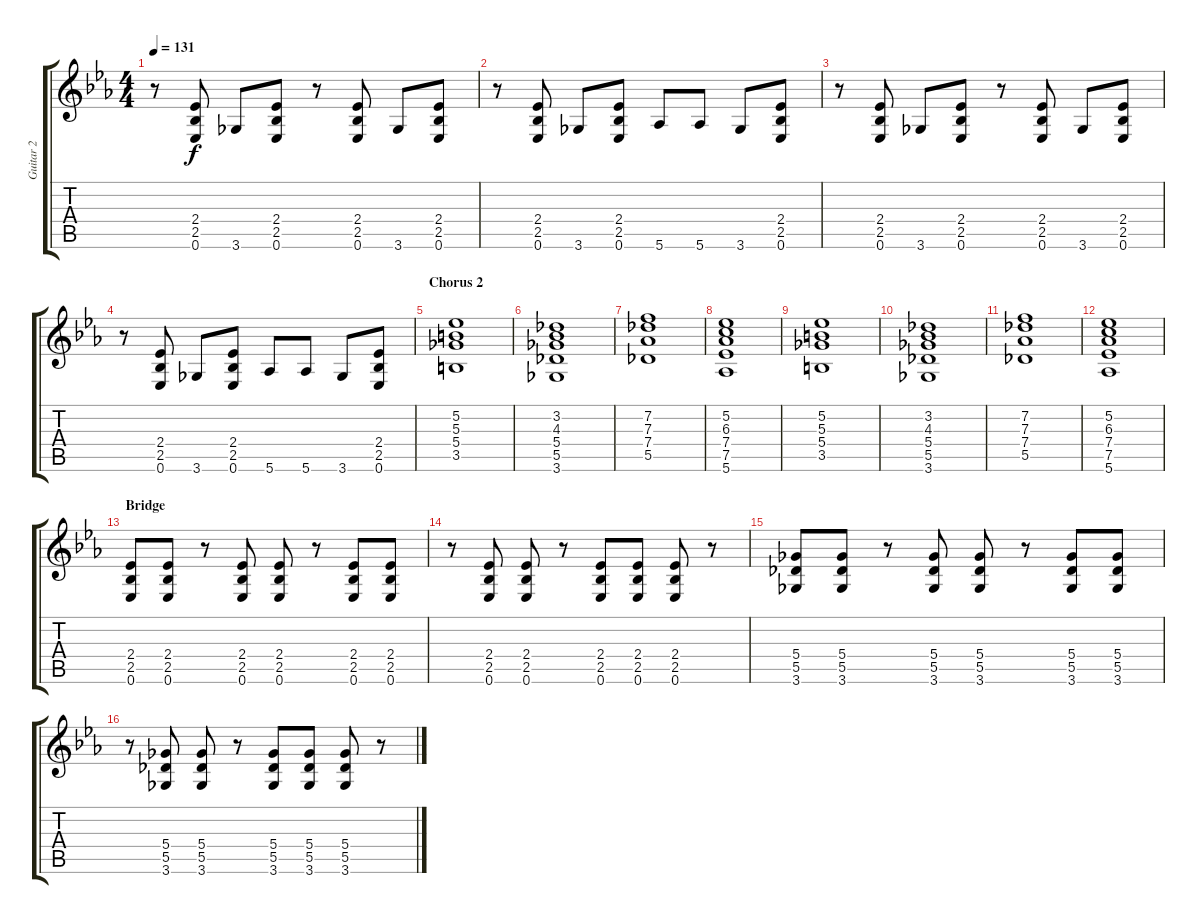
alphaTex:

\track ("Guitar 2" "Guitar 2") {instrument distortionguitar}
\staff {score tabs}
\tuning (Eb4 Bb3 Gb3 Db3 Ab2 Eb2) {hide}
\ts (4 4)
\tempo 131
\clef g2
\ks eb
r.8{dy f} (2.4 2.5 0.6).8 3.6.8 (2.4 2.5 0.6).8 r.8 (2.4 2.5 0.6).8 3.6.8 (2.4 2.5 0.6).8 |
r.8 (2.4 2.5 0.6).8 3.6.8 (2.4 2.5 0.6).8 5.6.8 5.6.8 3.6.8 (2.4 2.5 0.6).8 |
r.8 (2.4 2.5 0.6).8 3.6.8 (2.4 2.5 0.6).8 r.8 (2.4 2.5 0.6).8 3.6.8 (2.4 2.5 0.6).8 |
r.8 (2.4 2.5 0.6).8 3.6.8 (2.4 2.5 0.6).8 5.6.8 5.6.8 3.6.8 (2.4 2.5 0.6).8 |
\section ("" "Chorus 2")
(5.2 5.3 5.4 3.5).1 |
(3.2 4.3 5.4 5.5 3.6).1 |
(7.2 7.3 7.4 5.5).1 |
(5.2 6.3 7.4 7.5 5.6).1 |
(5.2 5.3 5.4 3.5).1 |
(3.2 4.3 5.4 5.5 3.6).1 |
(7.2 7.3 7.4 5.5).1 |
(5.2 6.3 7.4 7.5 5.6).1 |
\section ("" "Bridge")
(2.4 2.5 0.6).8 (2.4 2.5 0.6).8 r.8 (2.4 2.5 0.6).8 (2.4 2.5 0.6).8 r.8 (2.4 2.5 0.6).8 (2.4 2.5 0.6).8 |
r.8 (2.4 2.5 0.6).8 (2.4 2.5 0.6).8 r.8 (2.4 2.5 0.6).8 (2.4 2.5 0.6).8 (2.4 2.5 0.6).8 r.8 |
(5.4 5.5 3.6).8 (5.4 5.5 3.6).8 r.8 (5.4 5.5 3.6).8 (5.4 5.5 3.6).8 r.8 (5.4 5.5 3.6).8 (5.4 5.5 3.6).8 |
r.8 (5.4 5.5 3.6).8 (5.4 5.5 3.6).8 r.8 (5.4 5.5 3.6).8 (5.4 5.5 3.6).8 (5.4 5.5 3.6).8 r.8
